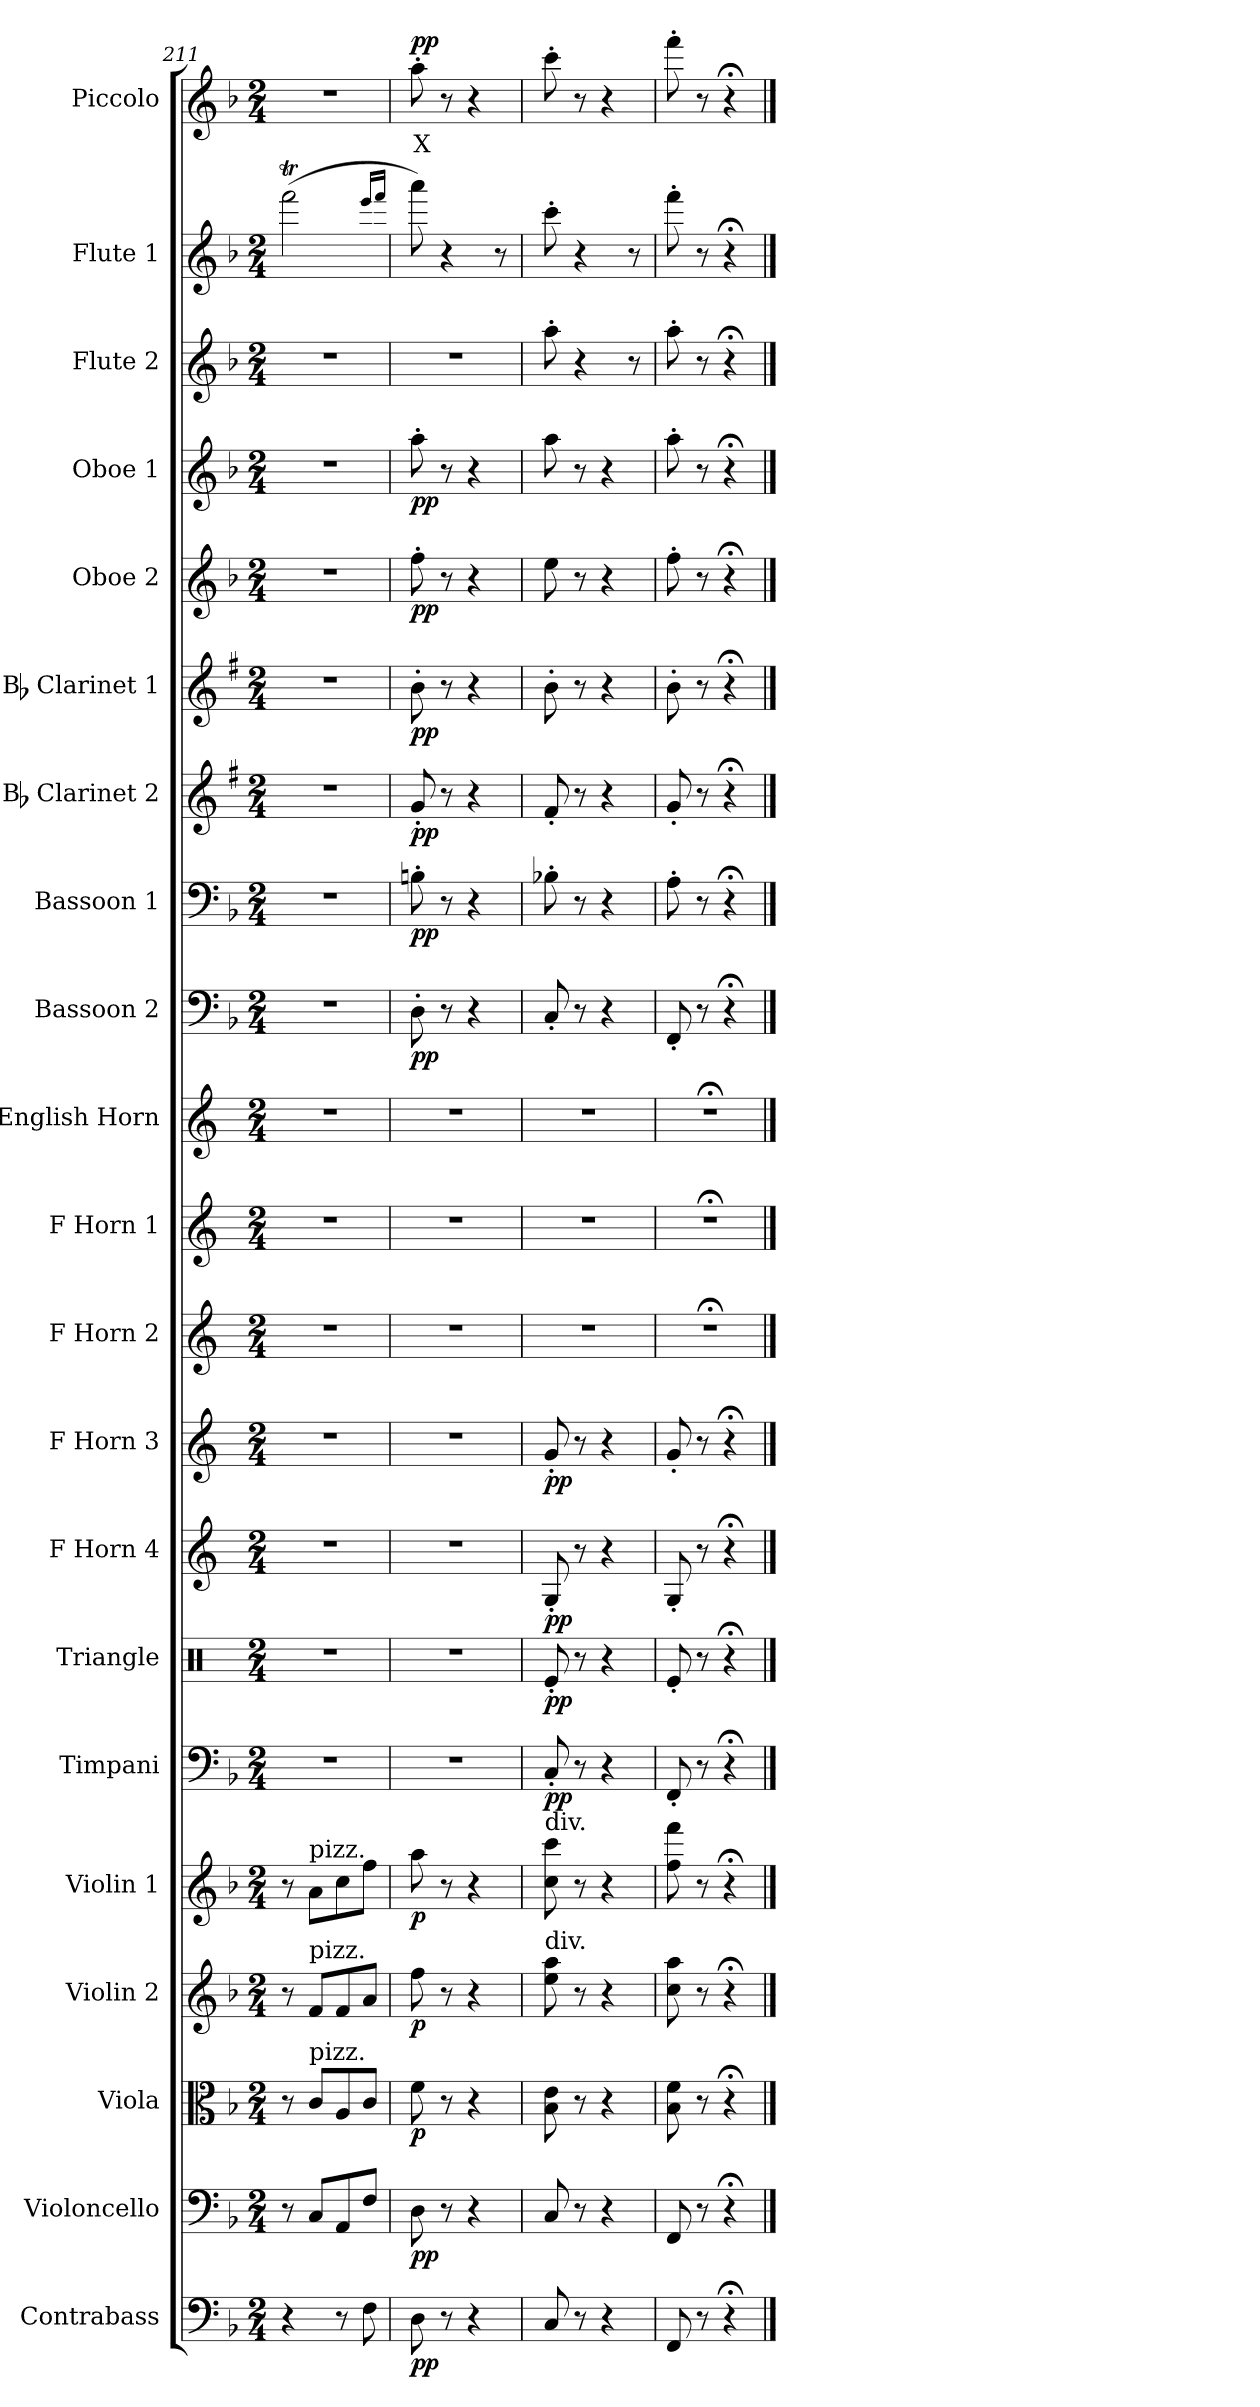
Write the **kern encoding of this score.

**kern	**dynam	**kern	**dynam	**kern	**dynam	**kern	**dynam	**kern	**dynam	**kern	**dynam	**kern	**dynam	**kern	**dynam	**kern	**dynam	**kern	**kern	**kern	**kern	**dynam	**kern	**dynam	**kern	**dynam	**kern	**dynam	**kern	**dynam	**kern	**dynam	**kern	**kern	**kern	**text	**dynam
*part21	*part21	*part20	*part20	*part19	*part19	*part18	*part18	*part17	*part17	*part16	*part16	*part15	*part15	*part14	*part14	*part13	*part13	*part12	*part11	*part10	*part9	*part9	*part8	*part8	*part7	*part7	*part6	*part6	*part5	*part5	*part4	*part4	*part3	*part2	*part1	*part1	*part1
*staff21	*staff21	*staff20	*staff20	*staff19	*staff19	*staff18	*staff18	*staff17	*staff17	*staff16	*staff16	*staff15	*staff15	*staff14	*staff14	*staff13	*staff13	*staff12	*staff11	*staff10	*staff9	*staff9	*staff8	*staff8	*staff7	*staff7	*staff6	*staff6	*staff5	*staff5	*staff4	*staff4	*staff3	*staff2	*staff1	*staff1	*staff1
*I"Contrabass	*	*I"Violoncello	*	*I"Viola	*	*I"Violin 2	*	*I"Violin 1	*	*I"Timpani	*	*I"Triangle	*	*I"F Horn 4	*	*I"F Horn 3	*	*I"F Horn 2	*I"F Horn 1	*I"English Horn	*I"Bassoon 2	*	*I"Bassoon 1	*	*I"Bb Clarinet 2	*	*I"Bb Clarinet 1	*	*I"Oboe 2	*	*I"Oboe 1	*	*I"Flute 2	*I"Flute 1	*I"Piccolo	*	*
*I'Cb	*	*I'Vc	*	*I'Vla	*	*I'Vln 2	*	*I'Vln 1	*	*I'Timp	*	*I'Tri	*	*I'Hn 4	*	*I'Hn 3	*	*I'Hn 2	*I'Hn 1	*I'E Hn	*I'Bsn 2	*	*I'Bsn 1	*	*I'Cl 2	*	*I'Cl 1	*	*I'Ob 2	*	*I'Ob 1	*	*I'Fl 2	*I'Fl 1	*I'Picc	*	*
*clefF4	*	*clefF4	*	*clefC3	*	*clefG2	*	*clefG2	*	*clefF4	*	*clefX	*	*clefG2	*	*clefG2	*	*clefG2	*clefG2	*clefG2	*clefF4	*	*clefF4	*	*clefG2	*	*clefG2	*	*clefG2	*	*clefG2	*	*clefG2	*clefG2	*clefG2	*	*
*ITrd7c12	*	*	*	*	*	*	*	*	*	*	*	*	*	*ITrd4c7	*	*ITrd4c7	*	*ITrd4c7	*ITrd4c7	*ITrd4c7	*	*	*	*	*ITrd1c2	*	*ITrd1c2	*	*	*	*	*	*	*	*ITrd-7c-12	*	*
*k[b-]	*	*k[b-]	*	*k[b-]	*	*k[b-]	*	*k[b-]	*	*k[b-]	*	*k[]	*	*k[b-]	*	*k[b-]	*	*k[b-]	*k[b-]	*k[b-]	*k[b-]	*	*k[b-]	*	*k[b-]	*	*k[b-]	*	*k[b-]	*	*k[b-]	*	*k[b-]	*k[b-]	*k[b-]	*	*
*M2/4	*	*M2/4	*	*M2/4	*	*M2/4	*	*M2/4	*	*M2/4	*	*M2/4	*	*M2/4	*	*M2/4	*	*M2/4	*M2/4	*M2/4	*M2/4	*	*M2/4	*	*M2/4	*	*M2/4	*	*M2/4	*	*M2/4	*	*M2/4	*M2/4	*M2/4	*	*
=211	=211	=211	=211	=211	=211	=211	=211	=211	=211	=211	=211	=211	=211	=211	=211	=211	=211	=211	=211	=211	=211	=211	=211	=211	=211	=211	=211	=211	=211	=211	=211	=211	=211	=211	=211	=211	=211
4r	.	8r	.	8r	.	8r	.	8r	.	2r	.	2r	.	2r	.	2r	.	2r	2r	2r	2r	.	2r	.	2r	.	2r	.	2r	.	2r	.	2r	(2fffT\	2r	.	.
!	!	!	!	!	!	!	!	!LO:TX:a:t=pizz.	!	!	!	!	!	!	!	!	!	!	!	!	!	!	!	!	!	!	!	!	!	!	!	!	!	!	!	!	!
!	!	!	!	!	!	!LO:TX:a:t=pizz.	!	!	!	!	!	!	!	!	!	!	!	!	!	!	!	!	!	!	!	!	!	!	!	!	!	!	!	!	!	!	!
!	!	!	!	!LO:TX:a:t=pizz.	!	!	!	!	!	!	!	!	!	!	!	!	!	!	!	!	!	!	!	!	!	!	!	!	!	!	!	!	!	!	!	!	!
.	.	8C/L	.	8c/L	.	8f/L	.	8a\L	.	.	.	.	.	.	.	.	.	.	.	.	.	.	.	.	.	.	.	.	.	.	.	.	.	.	.	.	.
8r	.	8AA/	.	8A/	.	8f/	.	8cc\	.	.	.	.	.	.	.	.	.	.	.	.	.	.	.	.	.	.	.	.	.	.	.	.	.	.	.	.	.
8FF\	.	8F/J	.	8c/J	.	8a/J	.	8ff\J	.	.	.	.	.	.	.	.	.	.	.	.	.	.	.	.	.	.	.	.	.	.	.	.	.	.	.	.	.
.	.	.	.	.	.	.	.	.	.	.	.	.	.	.	.	.	.	.	.	.	.	.	.	.	.	.	.	.	.	.	.	.	.	16qeee/LL	.	.	.
.	.	.	.	.	.	.	.	.	.	.	.	.	.	.	.	.	.	.	.	.	.	.	.	.	.	.	.	.	.	.	.	.	.	16qfff/JJ	.	.	.
=212	=212	=212	=212	=212	=212	=212	=212	=212	=212	=212	=212	=212	=212	=212	=212	=212	=212	=212	=212	=212	=212	=212	=212	=212	=212	=212	=212	=212	=212	=212	=212	=212	=212	=212	=212	=212	=212
!	!LO:DY:b	!	!LO:DY:b	!	!LO:DY:b	!	!LO:DY:b	!	!LO:DY:b	!	!	!	!	!	!	!	!	!	!	!	!	!LO:DY:b	!	!LO:DY:b	!	!LO:DY:b	!	!LO:DY:b	!	!LO:DY:b	!	!LO:DY:b	!	!	!	!LO:LY:b:color=#FF0000	!LO:DY:b
8DD\	pp	8D\	pp	8f\	p	8ff\	p	8aa\	p	2r	.	2r	.	2r	.	2r	.	2r	2r	2r	8D'\	pp	8Bn'\	pp	8f'/	pp	8a'\	pp	8ff'\	pp	8aa'\	pp	2r	8aaa\)	8aaa'\	X	pp
8r	.	8r	.	8r	.	8r	.	8r	.	.	.	.	.	.	.	.	.	.	.	.	8r	.	8r	.	8r	.	8r	.	8r	.	8r	.	.	4r	8r	.	.
4r	.	4r	.	4r	.	4r	.	4r	.	.	.	.	.	.	.	.	.	.	.	.	4r	.	4r	.	4r	.	4r	.	4r	.	4r	.	.	.	4r	.	.
.	.	.	.	.	.	.	.	.	.	.	.	.	.	.	.	.	.	.	.	.	.	.	.	.	.	.	.	.	.	.	.	.	.	8r	.	.	.
=213	=213	=213	=213	=213	=213	=213	=213	=213	=213	=213	=213	=213	=213	=213	=213	=213	=213	=213	=213	=213	=213	=213	=213	=213	=213	=213	=213	=213	=213	=213	=213	=213	=213	=213	=213	=213	=213
!	!	!	!	!	!	!	!	!LO:TX:a:t=div.	!	!	!	!	!	!	!	!	!	!	!	!	!	!	!	!	!	!	!	!	!	!	!	!	!	!	!	!	!
!	!	!	!	!	!	!LO:TX:a:t=div.	!	!	!	!	!	!	!	!	!	!	!	!	!	!	!	!	!	!	!	!	!	!	!	!	!	!	!	!	!	!	!
!	!	!	!	!	!	!	!	!	!	!	!LO:DY:b	!	!LO:DY:b	!	!LO:DY:b	!	!LO:DY:b	!	!	!	!	!	!	!	!	!	!	!	!	!	!	!	!	!	!	!	!
8CC/	.	8C/	.	8B-\ 8e\	.	8ee\ 8aa\	.	8cc\ 8ccc\	.	8C'/	pp	8Re'/	pp	8C'/	pp	8c'/	pp	2r	2r	2r	8C'/	.	8B-X'\	.	8e'/	.	8a'\	.	8ee\	.	8aa\	.	8aa'\	8ccc'\	8cccc'\	.	.
8r	.	8r	.	8r	.	8r	.	8r	.	8r	.	8r	.	8r	.	8r	.	.	.	.	8r	.	8r	.	8r	.	8r	.	8r	.	8r	.	4r	4r	8r	.	.
4r	.	4r	.	4r	.	4r	.	4r	.	4r	.	4r	.	4r	.	4r	.	.	.	.	4r	.	4r	.	4r	.	4r	.	4r	.	4r	.	.	.	4r	.	.
.	.	.	.	.	.	.	.	.	.	.	.	.	.	.	.	.	.	.	.	.	.	.	.	.	.	.	.	.	.	.	.	.	8r	8r	.	.	.
=214	=214	=214	=214	=214	=214	=214	=214	=214	=214	=214	=214	=214	=214	=214	=214	=214	=214	=214	=214	=214	=214	=214	=214	=214	=214	=214	=214	=214	=214	=214	=214	=214	=214	=214	=214	=214	=214
8FFF/	.	8FF/	.	8B-\ 8f\	.	8cc\ 8aa\	.	8ff\ 8fff\	.	8FF'/	.	8Re'/	.	8C'/	.	8c'/	.	2r;<	2r;<	2r;<	8FF'/	.	8A'\	.	8f'/	.	8a'\	.	8ff'\	.	8aa'\	.	8aa'\	8fff'\	8ffff'\	.	.
8r	.	8r	.	8r	.	8r	.	8r	.	8r	.	8r	.	8r	.	8r	.	.	.	.	8r	.	8r	.	8r	.	8r	.	8r	.	8r	.	8r	8r	8r	.	.
4r;<	.	4r;<	.	4r;<	.	4r;<	.	4r;<	.	4r;<	.	4r;<	.	4r;<	.	4r;<	.	.	.	.	4r;<	.	4r;<	.	4r;<	.	4r;<	.	4r;<	.	4r;<	.	4r;<	4r;<	4r;<	.	.
==	==	==	==	==	==	==	==	==	==	==	==	==	==	==	==	==	==	==	==	==	==	==	==	==	==	==	==	==	==	==	==	==	==	==	==	==	==
*-	*-	*-	*-	*-	*-	*-	*-	*-	*-	*-	*-	*-	*-	*-	*-	*-	*-	*-	*-	*-	*-	*-	*-	*-	*-	*-	*-	*-	*-	*-	*-	*-	*-	*-	*-	*-	*-
